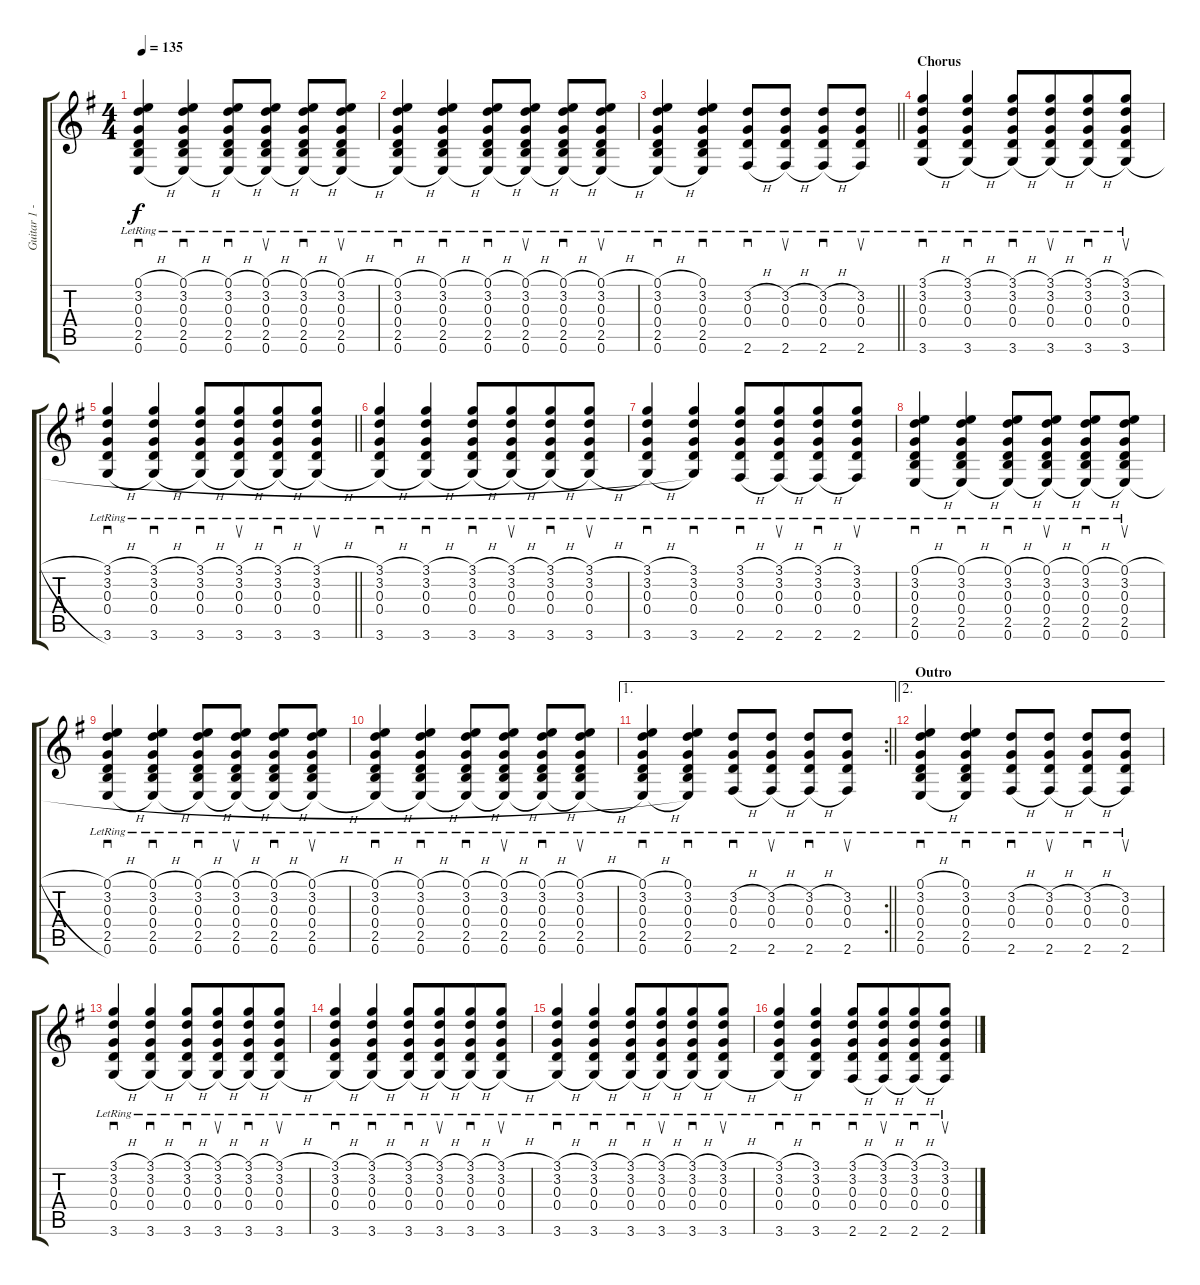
\track ("Guitar 1 - Rhythm" "Guitar 1 -") {instrument acousticguitarsteel}
\staff {score tabs}
\tuning (E4 B3 G3 D3 A2 E2) {hide}
\ts (4 4)
\tempo 135
\clef g2
\ks g
(0.1{h lr} 3.2{lr} 0.3{lr} 0.4{lr} 2.5{lr} 0.6{h lr}).4{sd dy f} (0.1{h lr} 3.2{lr} 0.3{lr} 0.4{lr} 2.5{lr} 0.6{h lr}).4{sd} (0.1{h lr} 3.2{lr} 0.3{lr} 0.4{lr} 2.5{lr} 0.6{h lr}).8{sd} (0.1{h lr} 3.2{lr} 0.3{lr} 0.4{lr} 2.5{lr} 0.6{h lr}).8{su} (0.1{h lr} 3.2{lr} 0.3{lr} 0.4{lr} 2.5{lr} 0.6{h lr}).8{sd} (0.1{h lr} 3.2{lr} 0.3{lr} 0.4{lr} 2.5{lr} 0.6{h lr}).8{su} |
(0.1{h lr} 3.2{lr} 0.3{lr} 0.4{lr} 2.5{lr} 0.6{h lr}).4{sd} (0.1{h lr} 3.2{lr} 0.3{lr} 0.4{lr} 2.5{lr} 0.6{h lr}).4{sd} (0.1{h lr} 3.2{lr} 0.3{lr} 0.4{lr} 2.5{lr} 0.6{h lr}).8{sd} (0.1{h lr} 3.2{lr} 0.3{lr} 0.4{lr} 2.5{lr} 0.6{h lr}).8{su} (0.1{h lr} 3.2{lr} 0.3{lr} 0.4{lr} 2.5{lr} 0.6{h lr}).8{sd} (0.1{h lr} 3.2{lr} 0.3{lr} 0.4{lr} 2.5{lr} 0.6{h lr}).8{su} |
\barLineRight lightlight
(0.1{h lr} 3.2{lr} 0.3{lr} 0.4{lr} 2.5{lr} 0.6{h lr}).4{sd} (0.1{lr} 3.2{lr} 0.3{lr} 0.4{lr} 2.5{lr} 0.6{lr}).4{sd} (3.2{h lr} 0.3{lr} 0.4{lr} 2.6{h lr}).8{sd} (3.2{h lr} 0.3{lr} 0.4{lr} 2.6{h lr}).8{su} (3.2{h lr} 0.3{lr} 0.4{lr} 2.6{h lr}).8{sd} (3.2{lr} 0.3{lr} 0.4{lr} 2.6{lr}).8{su} |
\section ("" "Chorus")
(3.1{h lr} 3.2{lr} 0.3{lr} 0.4{lr} 3.6{h lr}).4{sd} (3.1{h lr} 3.2{lr} 0.3{lr} 0.4{lr} 3.6{h lr}).4{sd} (3.1{h lr} 3.2{lr} 0.3{lr} 0.4{lr} 3.6{h lr}).8{sd} (3.1{h lr} 3.2{lr} 0.3{lr} 0.4{lr} 3.6{h lr}).8{su beam merge} (3.1{h lr} 3.2{lr} 0.3{lr} 0.4{lr} 3.6{h lr}).8{sd} (3.1{h lr} 3.2{lr} 0.3{lr} 0.4{lr} 3.6{h lr}).8{su} |
\barLineRight lightlight
(3.1{h lr} 3.2{lr} 0.3{lr} 0.4{lr} 3.6{h lr}).4{sd} (3.1{h lr} 3.2{lr} 0.3{lr} 0.4{lr} 3.6{h lr}).4{sd} (3.1{h lr} 3.2{lr} 0.3{lr} 0.4{lr} 3.6{h lr}).8{sd} (3.1{h lr} 3.2{lr} 0.3{lr} 0.4{lr} 3.6{h lr}).8{su beam merge} (3.1{h lr} 3.2{lr} 0.3{lr} 0.4{lr} 3.6{h lr}).8{sd} (3.1{h lr} 3.2{lr} 0.3{lr} 0.4{lr} 3.6{h lr}).8{su} |
(3.1{h lr} 3.2{lr} 0.3{lr} 0.4{lr} 3.6{h lr}).4{sd} (3.1{h lr} 3.2{lr} 0.3{lr} 0.4{lr} 3.6{h lr}).4{sd} (3.1{h lr} 3.2{lr} 0.3{lr} 0.4{lr} 3.6{h lr}).8{sd} (3.1{h lr} 3.2{lr} 0.3{lr} 0.4{lr} 3.6{h lr}).8{su beam merge} (3.1{h lr} 3.2{lr} 0.3{lr} 0.4{lr} 3.6{h lr}).8{sd} (3.1{h lr} 3.2{lr} 0.3{lr} 0.4{lr} 3.6{h lr}).8{su} |
(3.1{h lr} 3.2{lr} 0.3{lr} 0.4{lr} 3.6{h lr}).4{sd} (3.1{lr} 3.2{lr} 0.3{lr} 0.4{lr} 3.6{lr}).4{sd} (3.1{h lr} 3.2{lr} 0.3{lr} 0.4{lr} 2.6{h lr}).8{sd} (3.1{h lr} 3.2{lr} 0.3{lr} 0.4{lr} 2.6{h lr}).8{su beam merge} (3.1{h lr} 3.2{lr} 0.3{lr} 0.4{lr} 2.6{h lr}).8{sd} (3.1{lr} 3.2{lr} 0.3{lr} 0.4{lr} 2.6{lr}).8{su} |
(0.1{h lr} 3.2{lr} 0.3{lr} 0.4{lr} 2.5{lr} 0.6{h lr}).4{sd} (0.1{h lr} 3.2{lr} 0.3{lr} 0.4{lr} 2.5{lr} 0.6{h lr}).4{sd} (0.1{h lr} 3.2{lr} 0.3{lr} 0.4{lr} 2.5{lr} 0.6{h lr}).8{sd} (0.1{h lr} 3.2{lr} 0.3{lr} 0.4{lr} 2.5{lr} 0.6{h lr}).8{su} (0.1{h lr} 3.2{lr} 0.3{lr} 0.4{lr} 2.5{lr} 0.6{h lr}).8{sd} (0.1{h lr} 3.2{lr} 0.3{lr} 0.4{lr} 2.5{lr} 0.6{h lr}).8{su} |
(0.1{h lr} 3.2{lr} 0.3{lr} 0.4{lr} 2.5{lr} 0.6{h lr}).4{sd} (0.1{h lr} 3.2{lr} 0.3{lr} 0.4{lr} 2.5{lr} 0.6{h lr}).4{sd} (0.1{h lr} 3.2{lr} 0.3{lr} 0.4{lr} 2.5{lr} 0.6{h lr}).8{sd} (0.1{h lr} 3.2{lr} 0.3{lr} 0.4{lr} 2.5{lr} 0.6{h lr}).8{su} (0.1{h lr} 3.2{lr} 0.3{lr} 0.4{lr} 2.5{lr} 0.6{h lr}).8{sd} (0.1{h lr} 3.2{lr} 0.3{lr} 0.4{lr} 2.5{lr} 0.6{h lr}).8{su} |
(0.1{h lr} 3.2{lr} 0.3{lr} 0.4{lr} 2.5{lr} 0.6{h lr}).4{sd} (0.1{h lr} 3.2{lr} 0.3{lr} 0.4{lr} 2.5{lr} 0.6{h lr}).4{sd} (0.1{h lr} 3.2{lr} 0.3{lr} 0.4{lr} 2.5{lr} 0.6{h lr}).8{sd} (0.1{h lr} 3.2{lr} 0.3{lr} 0.4{lr} 2.5{lr} 0.6{h lr}).8{su} (0.1{h lr} 3.2{lr} 0.3{lr} 0.4{lr} 2.5{lr} 0.6{h lr}).8{sd} (0.1{h lr} 3.2{lr} 0.3{lr} 0.4{lr} 2.5{lr} 0.6{h lr}).8{su} |
\ae 1
\rc 2
\barLineRight lightlight
(0.1{h lr} 3.2{lr} 0.3{lr} 0.4{lr} 2.5{lr} 0.6{h lr}).4{sd} (0.1{lr} 3.2{lr} 0.3{lr} 0.4{lr} 2.5{lr} 0.6{lr}).4{sd} (3.2{h lr} 0.3{lr} 0.4{lr} 2.6{h lr}).8{sd} (3.2{h lr} 0.3{lr} 0.4{lr} 2.6{h lr}).8{su} (3.2{h lr} 0.3{lr} 0.4{lr} 2.6{h lr}).8{sd} (3.2{lr} 0.3{lr} 0.4{lr} 2.6{lr}).8{su} |
\ae 2
\section ("" "Outro")
(0.1{h lr} 3.2{lr} 0.3{lr} 0.4{lr} 2.5{lr} 0.6{h lr}).4{sd} (0.1{lr} 3.2{lr} 0.3{lr} 0.4{lr} 2.5{lr} 0.6{lr}).4{sd} (3.2{h lr} 0.3{lr} 0.4{lr} 2.6{h lr}).8{sd} (3.2{h lr} 0.3{lr} 0.4{lr} 2.6{h lr}).8{su} (3.2{h lr} 0.3{lr} 0.4{lr} 2.6{h lr}).8{sd} (3.2{lr} 0.3{lr} 0.4{lr} 2.6{lr}).8{su} |
(3.1{h lr} 3.2{lr} 0.3{lr} 0.4{lr} 3.6{h lr}).4{sd} (3.1{h lr} 3.2{lr} 0.3{lr} 0.4{lr} 3.6{h lr}).4{sd} (3.1{h lr} 3.2{lr} 0.3{lr} 0.4{lr} 3.6{h lr}).8{sd} (3.1{h lr} 3.2{lr} 0.3{lr} 0.4{lr} 3.6{h lr}).8{su beam merge} (3.1{h lr} 3.2{lr} 0.3{lr} 0.4{lr} 3.6{h lr}).8{sd} (3.1{h lr} 3.2{lr} 0.3{lr} 0.4{lr} 3.6{h lr}).8{su} |
(3.1{h lr} 3.2{lr} 0.3{lr} 0.4{lr} 3.6{h lr}).4{sd} (3.1{h lr} 3.2{lr} 0.3{lr} 0.4{lr} 3.6{h lr}).4{sd} (3.1{h lr} 3.2{lr} 0.3{lr} 0.4{lr} 3.6{h lr}).8{sd} (3.1{h lr} 3.2{lr} 0.3{lr} 0.4{lr} 3.6{h lr}).8{su beam merge} (3.1{h lr} 3.2{lr} 0.3{lr} 0.4{lr} 3.6{h lr}).8{sd} (3.1{h lr} 3.2{lr} 0.3{lr} 0.4{lr} 3.6{h lr}).8{su} |
(3.1{h lr} 3.2{lr} 0.3{lr} 0.4{lr} 3.6{h lr}).4{sd} (3.1{h lr} 3.2{lr} 0.3{lr} 0.4{lr} 3.6{h lr}).4{sd} (3.1{h lr} 3.2{lr} 0.3{lr} 0.4{lr} 3.6{h lr}).8{sd} (3.1{h lr} 3.2{lr} 0.3{lr} 0.4{lr} 3.6{h lr}).8{su beam merge} (3.1{h lr} 3.2{lr} 0.3{lr} 0.4{lr} 3.6{h lr}).8{sd} (3.1{h lr} 3.2{lr} 0.3{lr} 0.4{lr} 3.6{h lr}).8{su} |
(3.1{h lr} 3.2{lr} 0.3{lr} 0.4{lr} 3.6{h lr}).4{sd} (3.1{lr} 3.2{lr} 0.3{lr} 0.4{lr} 3.6{lr}).4{sd} (3.1{h lr} 3.2{lr} 0.3{lr} 0.4{lr} 2.6{h lr}).8{sd} (3.1{h lr} 3.2{lr} 0.3{lr} 0.4{lr} 2.6{h lr}).8{su beam merge} (3.1{h lr} 3.2{lr} 0.3{lr} 0.4{lr} 2.6{h lr}).8{sd} (3.1{lr} 3.2{lr} 0.3{lr} 0.4{lr} 2.6{lr}).8{su}
